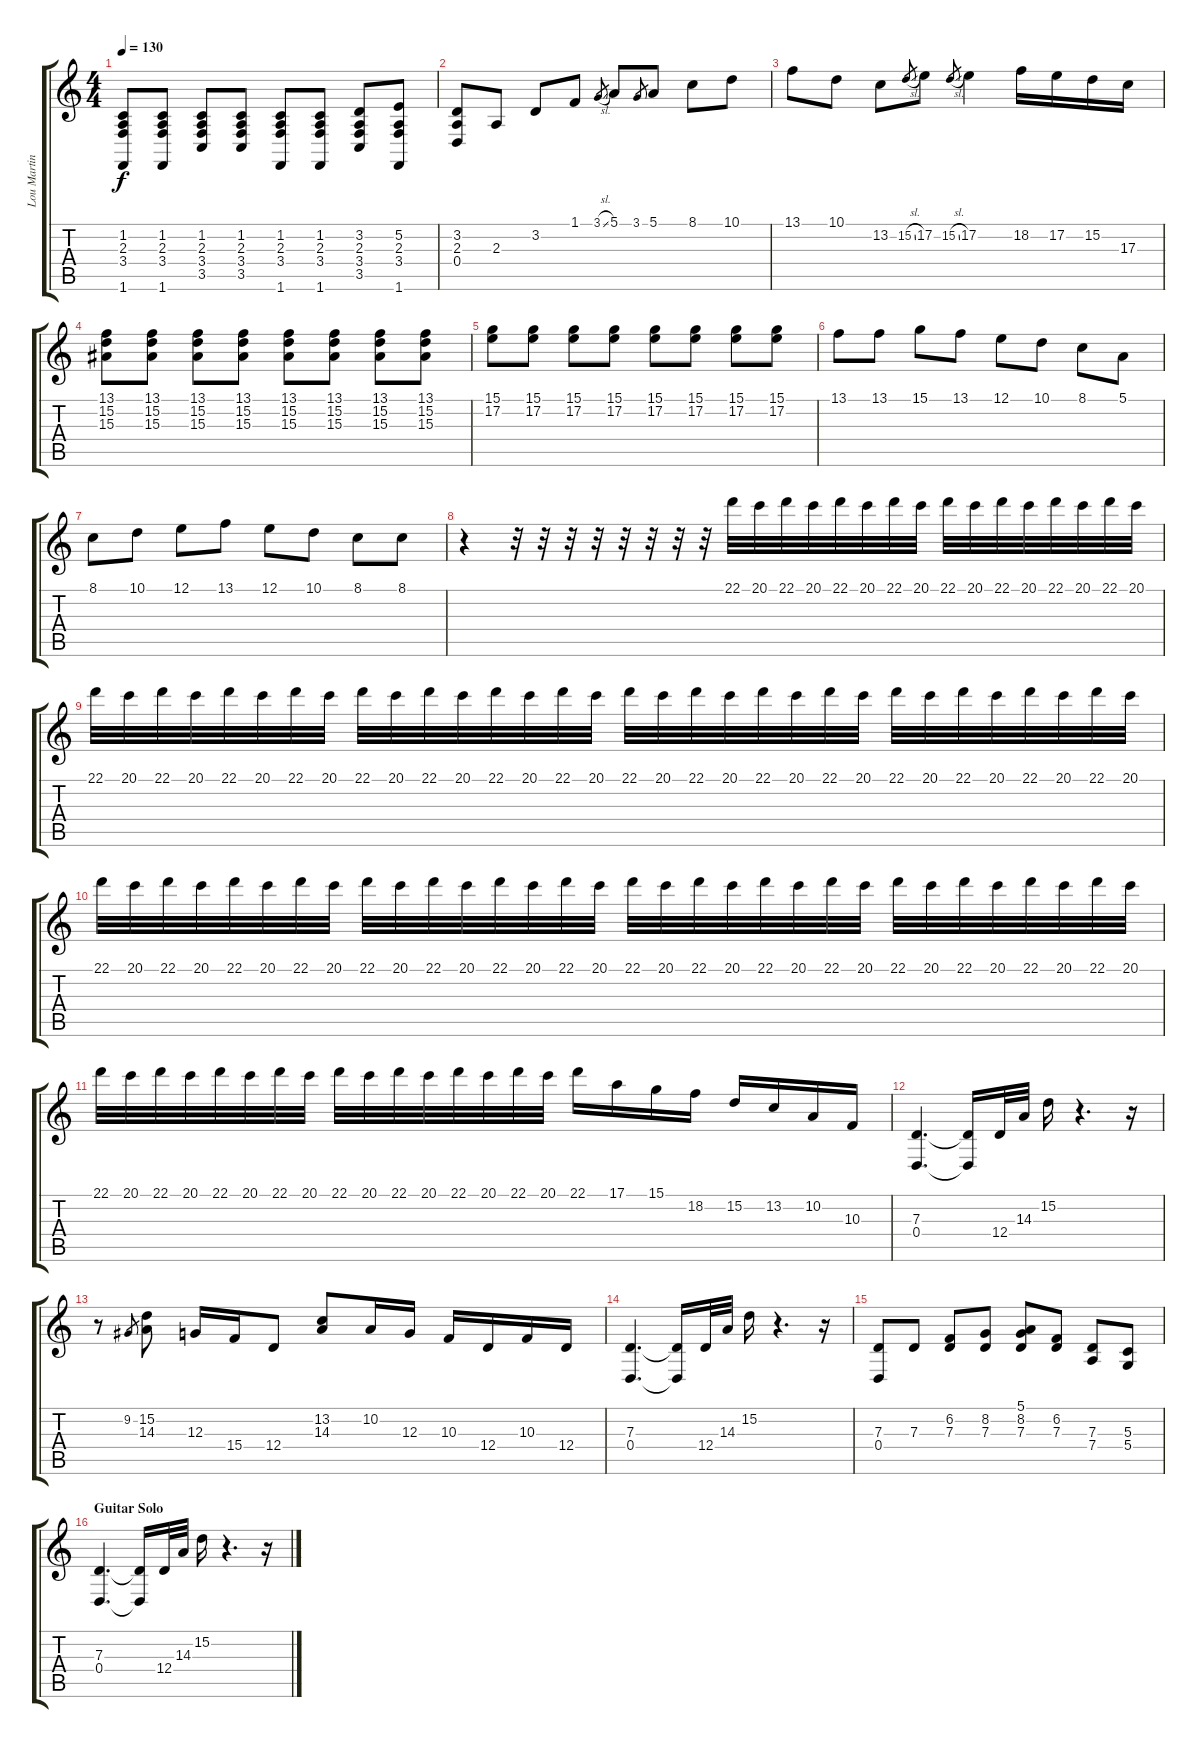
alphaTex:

\track ("Lou Martin Piano" "Lou Martin") {instrument brightacousticpiano}
\staff {score tabs}
\tuning (E4 B3 G3 D3 A2 E2) {hide}
\ts (4 4)
\tempo 130
\clef g2
\ks c
(1.2 2.3 3.4 1.6).8{dy f} (1.2 2.3 3.4 1.6).8 (1.2 2.3 3.4 3.5).8 (1.2 2.3 3.4 3.5).8 (1.2 2.3 3.4 1.6).8 (1.2 2.3 3.4 1.6).8 (3.2 2.3 3.4 3.5).8 (5.2 2.3 3.4 1.6).8 |
(3.2 2.3 0.4).8 2.3.8 3.2.8 1.1.8 3.1{sl}.8{gr} 5.1.8 3.1.8{gr} 5.1.8 8.1.8 10.1.8 |
13.1.8 10.1.8 13.2.8 15.2{sl}.8{gr} 17.2.8 15.2{sl}.8{gr} 17.2.4 18.2.16 17.2.16 15.2.16 17.3.16 |
(13.1 15.2 15.3).8 (13.1 15.2 15.3).8 (13.1 15.2 15.3).8 (13.1 15.2 15.3).8 (13.1 15.2 15.3).8 (13.1 15.2 15.3).8 (13.1 15.2 15.3).8 (13.1 15.2 15.3).8 |
(15.1 17.2).8 (15.1 17.2).8 (15.1 17.2).8 (15.1 17.2).8 (15.1 17.2).8 (15.1 17.2).8 (15.1 17.2).8 (15.1 17.2).8 |
13.1.8 13.1.8 15.1.8 13.1.8 12.1.8 10.1.8 8.1.8 5.1.8 |
8.1.8 10.1.8 12.1.8 13.1.8 12.1.8 10.1.8 8.1.8 8.1.8 |
r.4 r.32 r.32 r.32 r.32 r.32 r.32 r.32 r.32 22.1.32 20.1.32 22.1.32 20.1.32 22.1.32 20.1.32 22.1.32 20.1.32 22.1.32 20.1.32 22.1.32 20.1.32 22.1.32 20.1.32 22.1.32 20.1.32 |
22.1.32 20.1.32 22.1.32 20.1.32 22.1.32 20.1.32 22.1.32 20.1.32 22.1.32 20.1.32 22.1.32 20.1.32 22.1.32 20.1.32 22.1.32 20.1.32 22.1.32 20.1.32 22.1.32 20.1.32 22.1.32 20.1.32 22.1.32 20.1.32 22.1.32 20.1.32 22.1.32 20.1.32 22.1.32 20.1.32 22.1.32 20.1.32 |
22.1.32 20.1.32 22.1.32 20.1.32 22.1.32 20.1.32 22.1.32 20.1.32 22.1.32 20.1.32 22.1.32 20.1.32 22.1.32 20.1.32 22.1.32 20.1.32 22.1.32 20.1.32 22.1.32 20.1.32 22.1.32 20.1.32 22.1.32 20.1.32 22.1.32 20.1.32 22.1.32 20.1.32 22.1.32 20.1.32 22.1.32 20.1.32 |
22.1.32 20.1.32 22.1.32 20.1.32 22.1.32 20.1.32 22.1.32 20.1.32 22.1.32 20.1.32 22.1.32 20.1.32 22.1.32 20.1.32 22.1.32 20.1.32 22.1.16 17.1.16 15.1.16 18.2.16 15.2.16 13.2.16 10.2.16 10.3.16 |
(7.3 0.4).4{d} (7.3{t} 0.4{t}).16 12.4.32 14.3.32 15.2.16 r.4{d} r.16 |
r.8 9.2.8{gr} (15.2 14.3).8 12.3.16 15.4.16 12.4.8 (13.2 14.3).8 10.2.16 12.3.16 10.3.16 12.4.16 10.3.16 12.4.16 |
(7.3 0.4).4{d} (7.3{t} 0.4{t}).16 12.4.32 14.3.32 15.2.16 r.4{d} r.16 |
(7.3 0.4).8 7.3.8 (6.2 7.3).8 (8.2 7.3).8 (5.1 8.2 7.3).8 (6.2 7.3).8 (7.3 7.4).8 (5.3 5.4).8 |
\section ("" "Guitar Solo")
(7.3 0.4).4{d} (7.3{t} 0.4{t}).16 12.4.32 14.3.32 15.2.16 r.4{d} r.16
